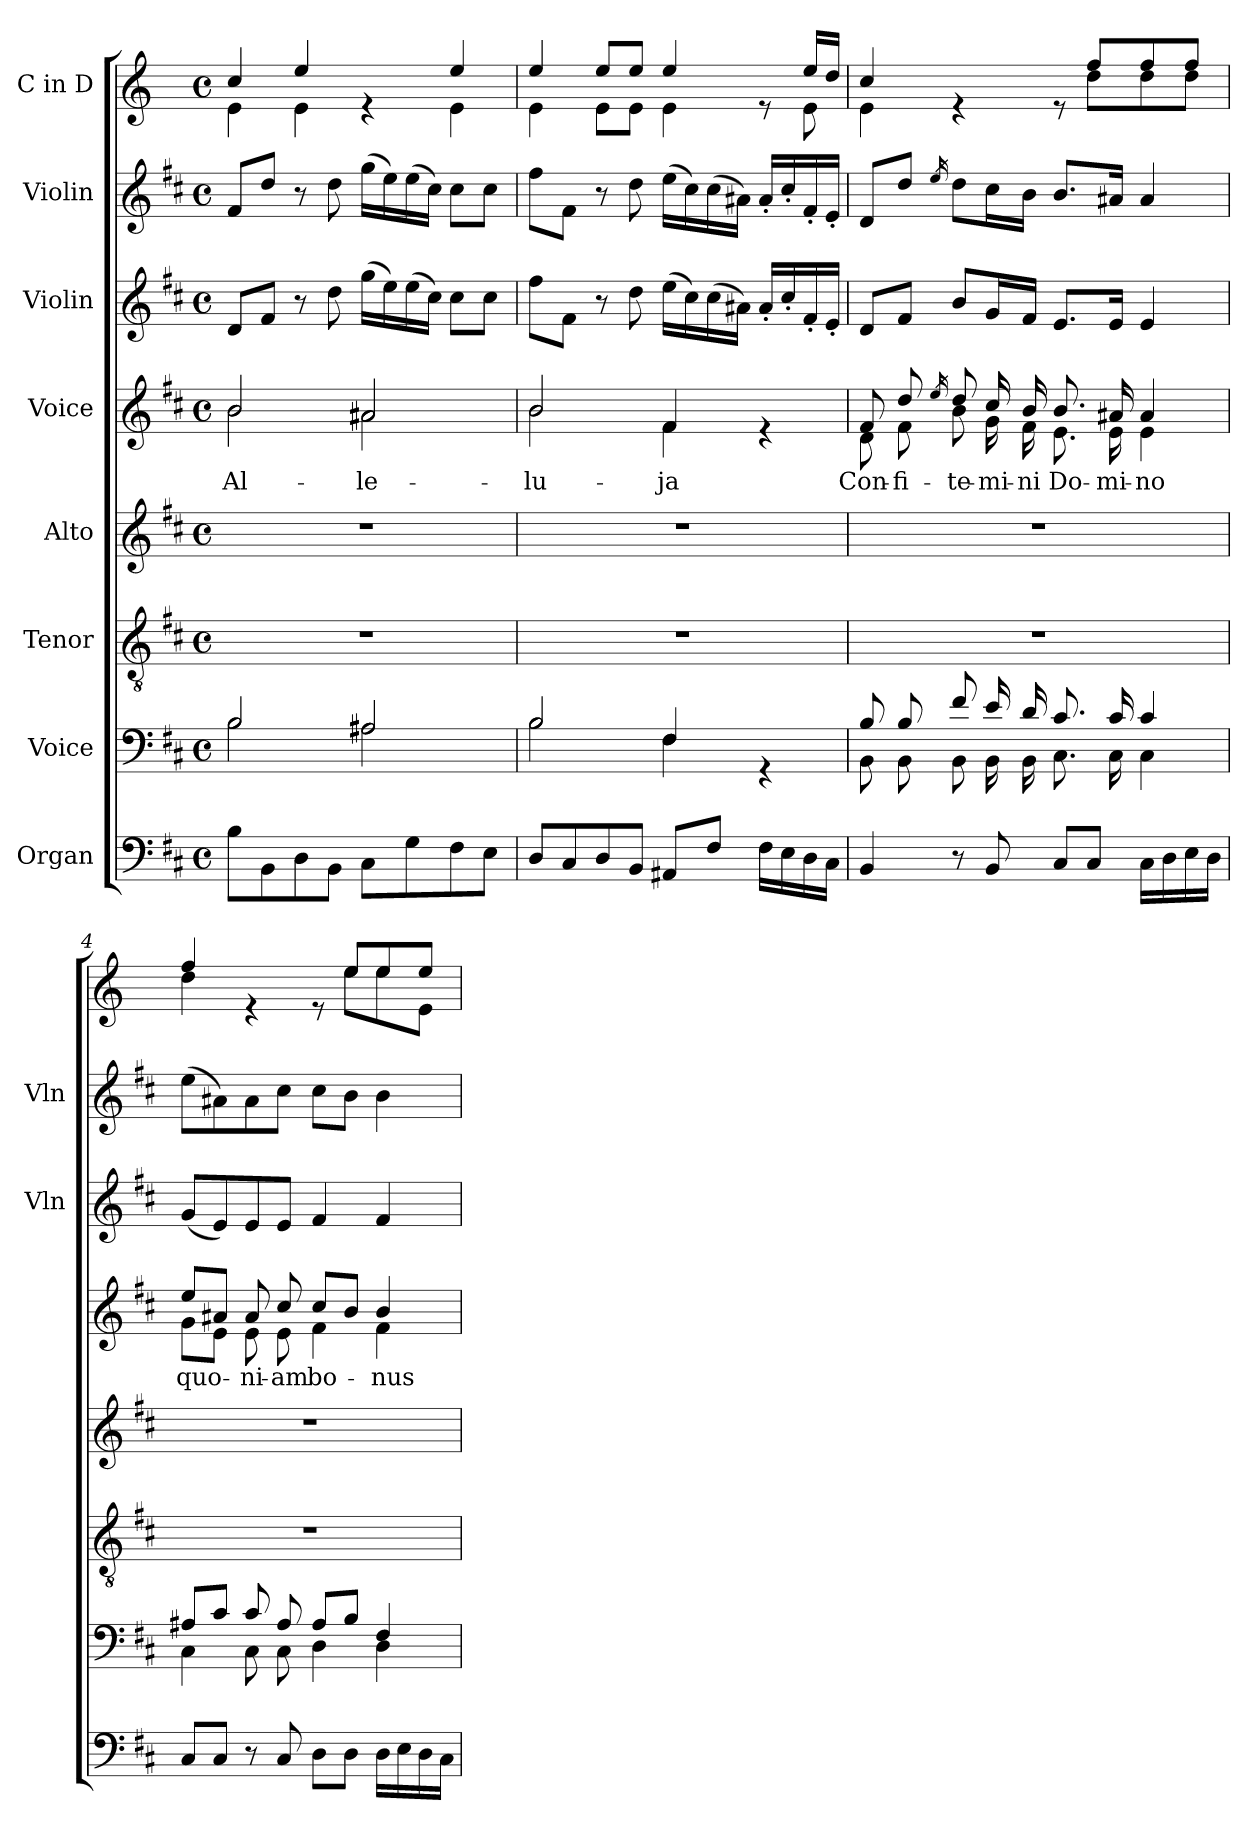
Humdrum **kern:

**kern	**kern	**kern	**kern	**kern	**text	**kern	**kern	**kern
*part8	*part7	*part6	*part5	*part4	*part4	*part3	*part2	*part1
*staff8	*staff7	*staff6	*staff5	*staff4	*staff4	*staff3	*staff2	*staff1
*I"Organ	*I"Voice	*I"Tenor	*I"Alto	*I"Voice	*	*I"Violin	*I"Violin	*I"C in D
*	*	*	*	*	*	*I'Vln	*I'Vln	*
*clefF4	*clefF4	*clefGv2	*clefG2	*clefG2	*	*clefG2	*clefG2	*clefG2
*	*	*	*	*	*	*	*	*ITrd-1c-2
*k[f#c#]	*k[f#c#]	*k[f#c#]	*k[f#c#]	*k[f#c#]	*	*k[f#c#]	*k[f#c#]	*k[f#c#]
*M4/4	*M4/4	*M4/4	*M4/4	*M4/4	*	*M4/4	*M4/4	*M4/4
*met(c)	*met(c)	*met(c)	*met(c)	*met(c)	*	*met(c)	*met(c)	*met(c)
*MM72	*MM72	*MM72	*MM72	*MM72	*	*MM72	*MM72	*MM72
=1	=1	=1	=1	=1	=1	=1	=1	=1
*	*^	*	*	*	*	*	*	*
!	!	!	!	!	!	!	!	!	!LO:TX:a:B:t=[
!	!	!	!	!	!	!	!	!	!LO:TX:a:B:t=] Andante
!	!	!	!	!	!	!LO:LY:b	!	!	!
*	*	*	*	*	*^	*	*	*	*^
8B\L	2B/	2B\	1r	1r	2b/	2b\	Al-	8d/L	8f#/L	4dd/	4f#\
8BB\	.	.	.	.	.	.	.	8f#/J	8dd/J	.	.
8D\	.	.	.	.	.	.	.	8r	8r	4ff#/	4f#\
8BB\J	.	.	.	.	.	.	.	8dd\	8dd\	.	.
!	!	!	!	!	!	!	!LO:LY:b	!	!	!	!
8C#\L	2A#X/	2A#\	.	.	2a#X/	2a#\	-le-	(16gg\LL	(16gg\LL	4re	4ryy
.	.	.	.	.	.	.	.	16ee\)	16ee\)	.	.
8G\	.	.	.	.	.	.	.	(16ee\	(16ee\	.	.
.	.	.	.	.	.	.	.	16cc#\JJ)	16cc#\JJ)	.	.
8F#\	.	.	.	.	.	.	.	8cc#\L	8cc#\L	4ff#/	4f#\
8E\J	.	.	.	.	.	.	.	8cc#\J	8cc#\J	.	.
=2	=2	=2	=2	=2	=2	=2	=2	=2	=2	=2	=2
!	!	!	!	!	!	!	!LO:LY:b	!	!	!	!
8D/L	2B/	2B\	1r	1r	2b/	2b\	-lu-	8ff#\L	8ff#\L	4ff#/	4f#\
8C#/	.	.	.	.	.	.	.	8f#\J	8f#\J	.	.
8D/	.	.	.	.	.	.	.	8r	8r	8ff#/L	8f#\L
8BB/J	.	.	.	.	.	.	.	8dd\	8dd\	8ff#/J	8f#\J
!	!	!	!	!	!	!	!LO:LY:b	!	!	!	!
8AA#X/L	4F#/	4F#\	.	.	4f#/	4f#\	-ja	(16ee\LL	(16ee\LL	4ff#/	4f#\
.	.	.	.	.	.	.	.	16cc#\)	16cc#\)	.	.
8F#/J	.	.	.	.	.	.	.	(16cc#\	(16cc#\	.	.
.	.	.	.	.	.	.	.	16a#X\JJ)	16a#X\JJ)	.	.
16F#\LL	4rGG	4ryy	.	.	4re	4ryy	.	16a#'/LL	16a#'/LL	8re	8ryy
16E\	.	.	.	.	.	.	.	16cc#'/	16cc#'/	.	.
16D\	.	.	.	.	.	.	.	16f#'/	16f#'/	16ff#/LL	8f#\
16C#\JJ	.	.	.	.	.	.	.	16e'/JJ	16e'/JJ	16ee/JJ	.
=3	=3	=3	=3	=3	=3	=3	=3	=3	=3	=3	=3
!	!	!	!	!	!	!	!LO:LY:b	!	!	!	!
4BB/	8B/	8BB\	1r	1r	8f#/	8d\	Con-	8d/L	8d/L	4dd/	4f#\
!	!	!	!	!	!	!	!LO:LY:b	!	!	!	!
.	8B/	8BB\	.	.	8dd/	8f#\	-fi-	8f#/J	8dd/J	.	.
.	.	.	.	.	16qee/	.	.	.	16qee/	.	.
!	!	!	!	!	!	!	!LO:LY:b	!	!	!	!
8r	8f#/	8BB\	.	.	8dd/	8b\	-te-	8b/L	8dd\L	4re	4.ryy
!	!	!	!	!	!	!	!LO:LY:b	!	!	!	!
8BB/	16e/	16BB\	.	.	16cc#/	16g\	-mi-	16g/L	16cc#\L	.	.
!	!	!	!	!	!	!	!LO:LY:b	!	!	!	!
.	16d/	16BB\	.	.	16b/	16f#\	-ni	16f#/JJ	16b\JJ	.	.
!	!	!	!	!	!	!	!LO:LY:b	!	!	!	!
8C#/L	8.c#/	8.C#\	.	.	8.b/	8.e\	Do-	8.e/L	8.b/L	8re	.
8C#/J	.	.	.	.	.	.	.	.	.	8gg/L	8ee\L
!	!	!	!	!	!	!	!LO:LY:b	!	!	!	!
.	16c#/	16C#\	.	.	16a#X/	16e\	-mi-	16e/Jk	16a#X/Jk	.	.
!	!	!	!	!	!	!	!LO:LY:b	!	!	!	!
16C#\LL	4c#/	4C#\	.	.	4a#/	4e\	-no	4e/	4a#/	8gg/	8ee\
16D\	.	.	.	.	.	.	.	.	.	.	.
16E\	.	.	.	.	.	.	.	.	.	8gg/J	8ee\J
16D\JJ	.	.	.	.	.	.	.	.	.	.	.
!!LO:LB:g=z	!!
=4	=4	=4	=4	=4	=4	=4	=4	=4	=4	=4	=4
!	!	!	!	!	!	!	!LO:LY:b	!	!	!	!
8C#/L	8A#X/L	4C#\	1r	1r	8ee/L	8g\L	quo-	(8g/L	(8ee\L	4gg/	4ee\
8C#/J	8c#/J	.	.	.	8a#X/J	8e\J	.	8e/)	8a#X\)	.	.
!	!	!	!	!	!	!	!LO:LY:b	!	!	!	!
8r	8c#/	8C#\	.	.	8a#/	8e\	-ni-	8e/	8a#\	4re	4.ryy
!	!	!	!	!	!	!	!LO:LY:b	!	!	!	!
8C#/	8A#/	8C#\	.	.	8cc#/	8e\	-am	8e/J	8cc#\J	.	.
!	!	!	!	!	!	!	!LO:LY:b	!	!	!	!
8D\L	8A#/L	4D\	.	.	8cc#/L	4f#\	bo-	4f#/	8cc#\L	8re	.
8D\J	8B/J	.	.	.	8b/J	.	.	.	8b\J	8ff#/L	8ff#\L
!	!	!	!	!	!	!	!LO:LY:b	!	!	!	!
16D\LL	4F#/	4D\	.	.	4b/	4f#\	-nus	4f#/	4b\	8ff#/	8ff#\
16E\	.	.	.	.	.	.	.	.	.	.	.
16D\	.	.	.	.	.	.	.	.	.	8ff#/J	8f#\J
16C#\JJ	.	.	.	.	.	.	.	.	.	.	.
*	*v	*v	*	*	*v	*v	*	*	*	*v	*v
=	=	=	=	=	=	=	=	=
*-	*-	*-	*-	*-	*-	*-	*-	*-
